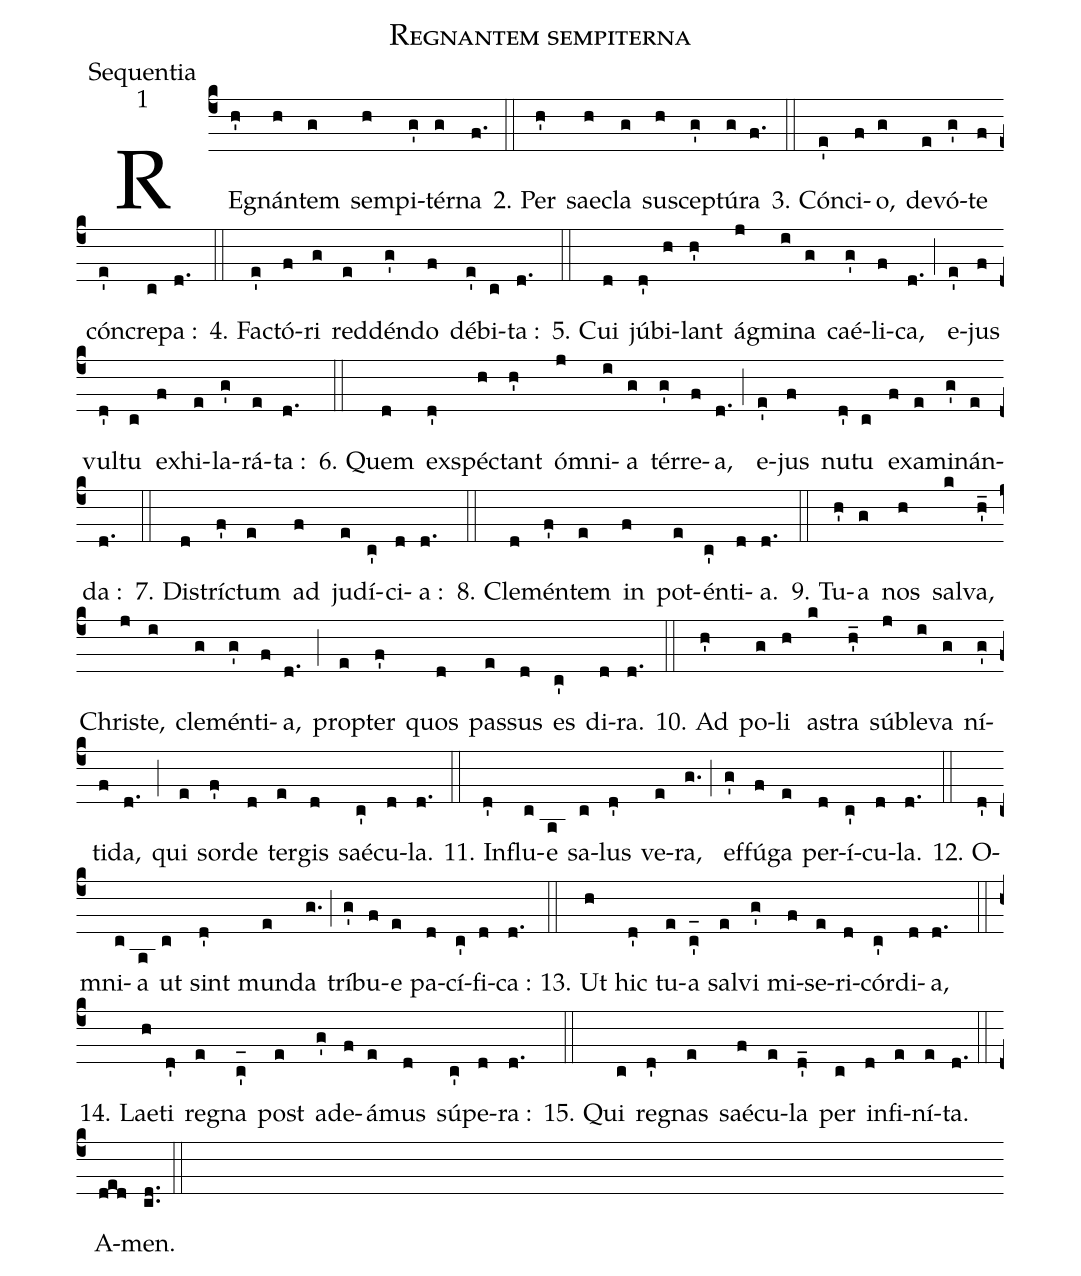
name:Regnantem sempiterna;
office-part:Sequentia;
mode:1;
%%
(c4) RE(h')gnán(h)tem(g) sem(h)pi(g')tér(g)na(f.) (::)
2. Per(h') sae(h)cla(g) sus(h)ce(g')ptú(g)ra(f.) (::)
3. Cón(e')ci(f)o,(g) de(e)vó(g')te(f) cón(e')cre(c)pa :(d.) (::)
4. Fa(e')ctó(f)ri(g) red(e)dén(g')do(f) dé(e')bi(c)ta :(d.) (::)
5. C{ui}(d) jú(d')bi(h)lant(h') á(j)gmi(i)na(g) caé(g')li(f)ca,(d.) (;) e(e')jus(f) vul(d')tu(c) ex(f)hi(e)la(g')rá(e)ta :(d.) (::)
6. Quem(d) ex(d')spé(h)ctant(h') ó(j)mni(i)a(g) tér(g')re(f)a,(d.) (;) e(e')jus(f) nu(d')tu(c) ex(f)a(e)mi(g')nán(e)da :(d.) (::)
7. Dis(d)trí(f')ctum(e) ad(f) ju(e)dí(c')ci(d)a :(d.) (::)
8. Cle(d)mén(f')tem(e) in(f) pot(e)én(c')ti(d)a.(d.) (::)
9. Tu(h')a(g) nos(h) sal(k)va,(h'_) Chri(j)ste,(i) cle(g)mén(g')ti(f)a,(d.) (;) pro(e)pter(f') quos(d) pas(e)sus(d) es(c') di(d)ra.(d.) (::)
10. Ad(h') po(g)li(h) a(k)stra(h'_) súb(j)le(i)va(g) ní(g')ti(f)da,(d.) (;) qui(e) sor(f')de(d) ter(e)gis(d) saé(c')cu(d)la.(d.) (::)
11. In(d')flu(c)e(a) sa(c)lus(d') ve(e)ra,(g.) (;) ef(g')fú(f)ga(e) per(d)í(c')cu(d)la.(d.) (::)
12. O(d')mni(c)a(a) ut(c) sint(d') mun(e)da(g.) (;) trí(g')bu(f)e(e) pa(d)cí(c')fi(d)ca :(d.) (::)
13. Ut(h) hic(d') tu(e)a(c'_[oh:h]) sal(e)vi(g') mi(f)se(e)ri(d)cór(c')di(d)a,(d.) (::)
14. Lae(h)ti(d') re(e)gna(c'_[oh:h]) post(e) ad(g')e(f)á(e)mus(d) sú(c')pe(d)ra :(d.) (::)
15. Qui(c) re(d')gnas(e) saé(f)cu(e)la(d'_) per(c) in(d)fi(e)ní(e)ta.(d.) (::)
A(ded)men.(cd..) (::)
